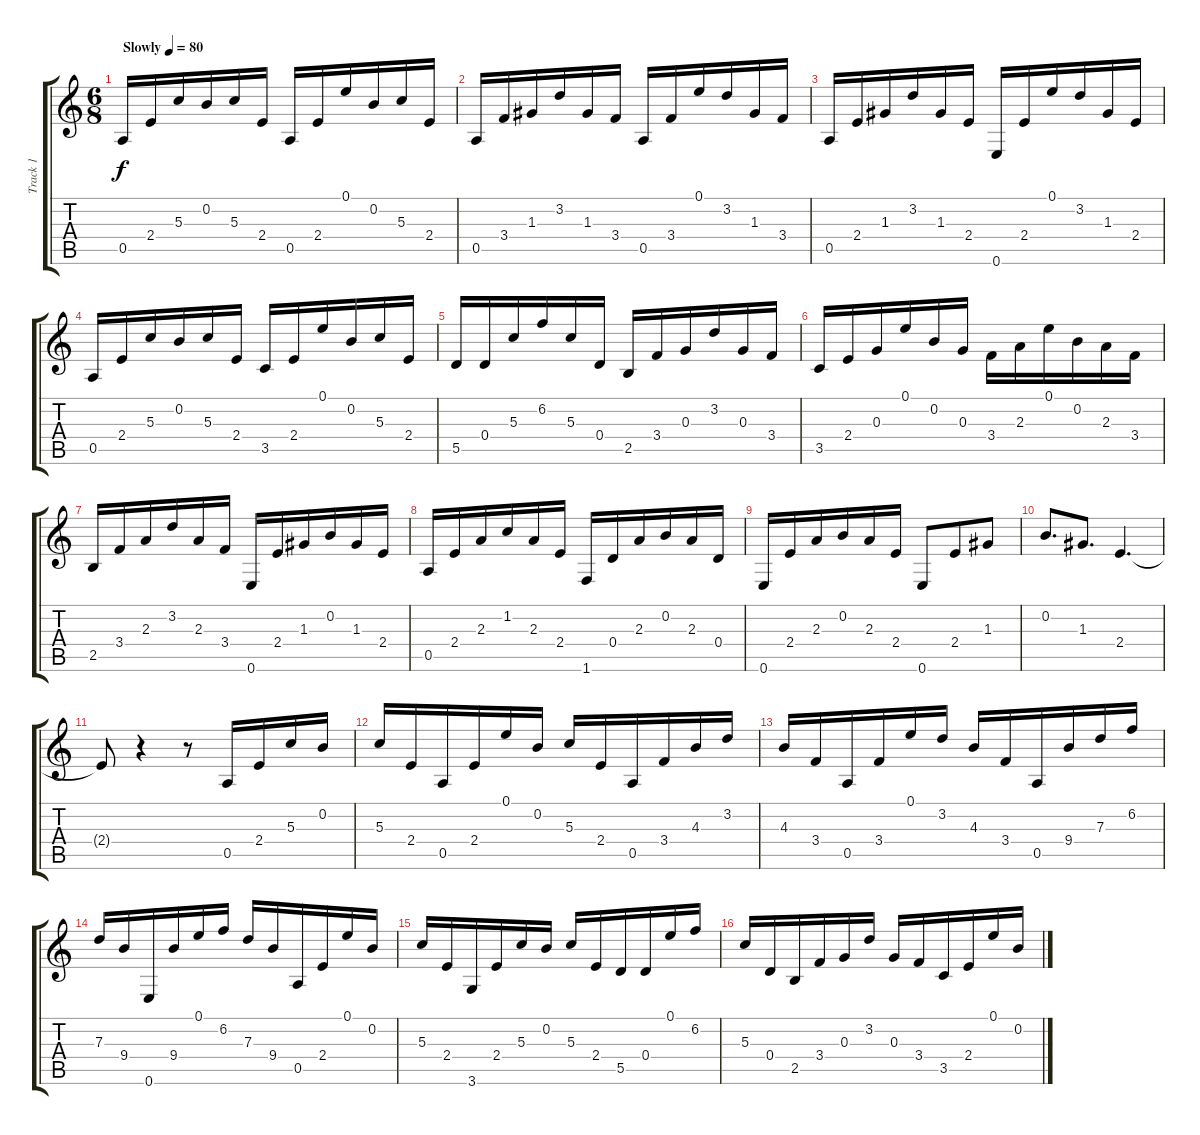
\track ("Track 1" "Track 1") {instrument acousticguitarsteel}
\staff {score tabs}
\tuning (E4 B3 G3 D3 A2 E2) {hide}
\ts (6 8)
\tempo (80 "Slowly")
\clef g2
\ks aminor
0.5.16{dy f instrument acousticguitarsteel} 2.4.16 5.3.16 0.2.16 5.3.16 2.4.16 0.5.16 2.4.16 0.1.16 0.2.16 5.3.16 2.4.16 |
0.5.16 3.4.16 1.3.16 3.2.16 1.3.16 3.4.16 0.5.16 3.4.16 0.1.16 3.2.16 1.3.16 3.4.16 |
0.5.16 2.4.16 1.3.16 3.2.16 1.3.16 2.4.16 0.6.16 2.4.16 0.1.16 3.2.16 1.3.16 2.4.16 |
0.5.16 2.4.16 5.3.16 0.2.16 5.3.16 2.4.16 3.5.16 2.4.16 0.1.16 0.2.16 5.3.16 2.4.16 |
5.5.16 0.4.16 5.3.16 6.2.16 5.3.16 0.4.16 2.5.16 3.4.16 0.3.16 3.2.16 0.3.16 3.4.16 |
3.5.16 2.4.16 0.3.16 0.1.16 0.2.16 0.3.16 3.4.16 2.3.16 0.1.16 0.2.16 2.3.16 3.4.16 |
2.5.16 3.4.16 2.3.16 3.2.16 2.3.16 3.4.16 0.6.16 2.4.16 1.3.16 0.2.16 1.3.16 2.4.16 |
0.5.16 2.4.16 2.3.16 1.2.16 2.3.16 2.4.16 1.6.16 0.4.16 2.3.16 0.2.16 2.3.16 0.4.16 |
0.6.16 2.4.16 2.3.16 0.2.16 2.3.16 2.4.16 0.6.8 2.4.8 1.3.8 |
0.2.8{d} 1.3.8{d} 2.4.4{d} |
2.4{t}.8 r.4 r.8 0.5.16 2.4.16 5.3.16 0.2.16 |
5.3.16 2.4.16 0.5.16 2.4.16 0.1.16 0.2.16 5.3.16 2.4.16 0.5.16 3.4.16 4.3.16 3.2.16 |
4.3.16 3.4.16 0.5.16 3.4.16 0.1.16 3.2.16 4.3.16 3.4.16 0.5.16 9.4.16 7.3.16 6.2.16 |
7.3.16 9.4.16 0.6.16 9.4.16 0.1.16 6.2.16 7.3.16 9.4.16 0.5.16 2.4.16 0.1.16 0.2.16 |
5.3.16 2.4.16 3.6.16 2.4.16 5.3.16 0.2.16 5.3.16 2.4.16 5.5.16 0.4.16 0.1.16 6.2.16 |
5.3.16 0.4.16 2.5.16 3.4.16 0.3.16 3.2.16 0.3.16 3.4.16 3.5.16 2.4.16 0.1.16 0.2.16
